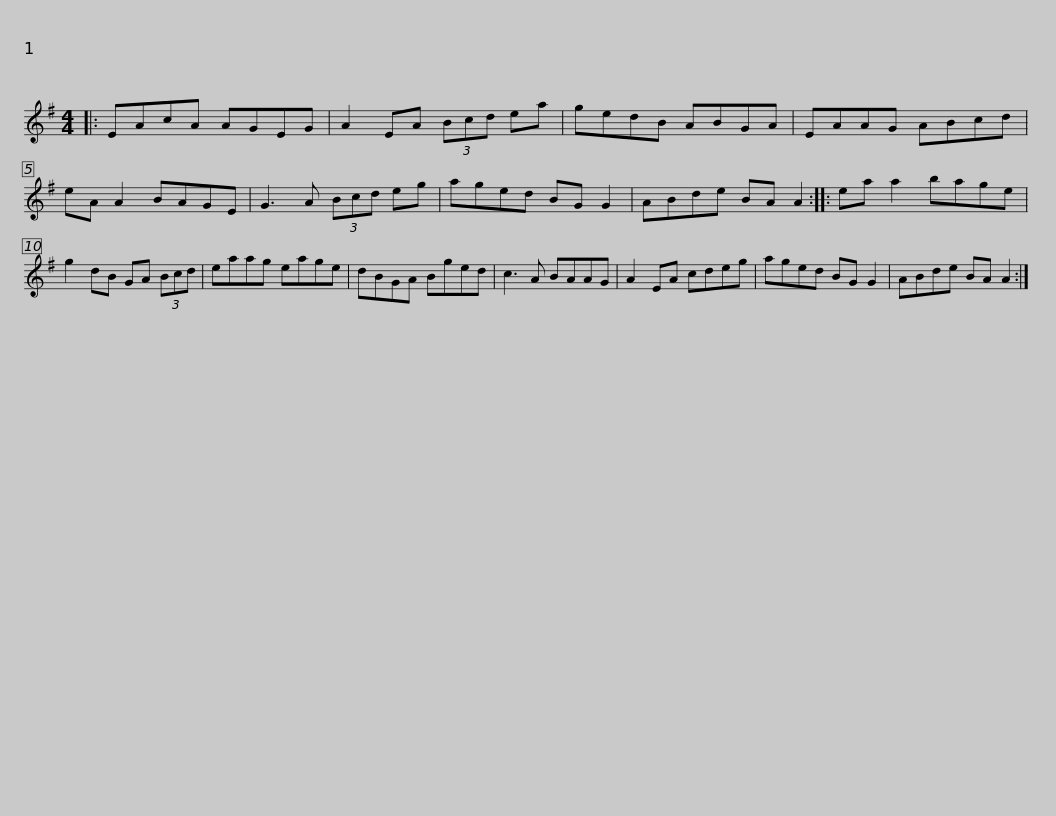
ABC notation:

X:1
L:1/8
M:4/4
I:linebreak $
K:G
V:1 treble
V:1
|: EAcA AGEG | A2 EA (3Bcd ea | gedB ABGA | EAAG ABcd | eA A2 BAGE |$ %5
 G3 A (3Bcd eg | aged BG G2 | ABde BA A2 :: ea a2 bage | g2 dB GA (3Bcd |$ %10
 eaag eage | dBGA Bged | c3 A BAAG | A2 EA cdeg | aged BG G2 | %15
 ABde BA A2 :| %16
